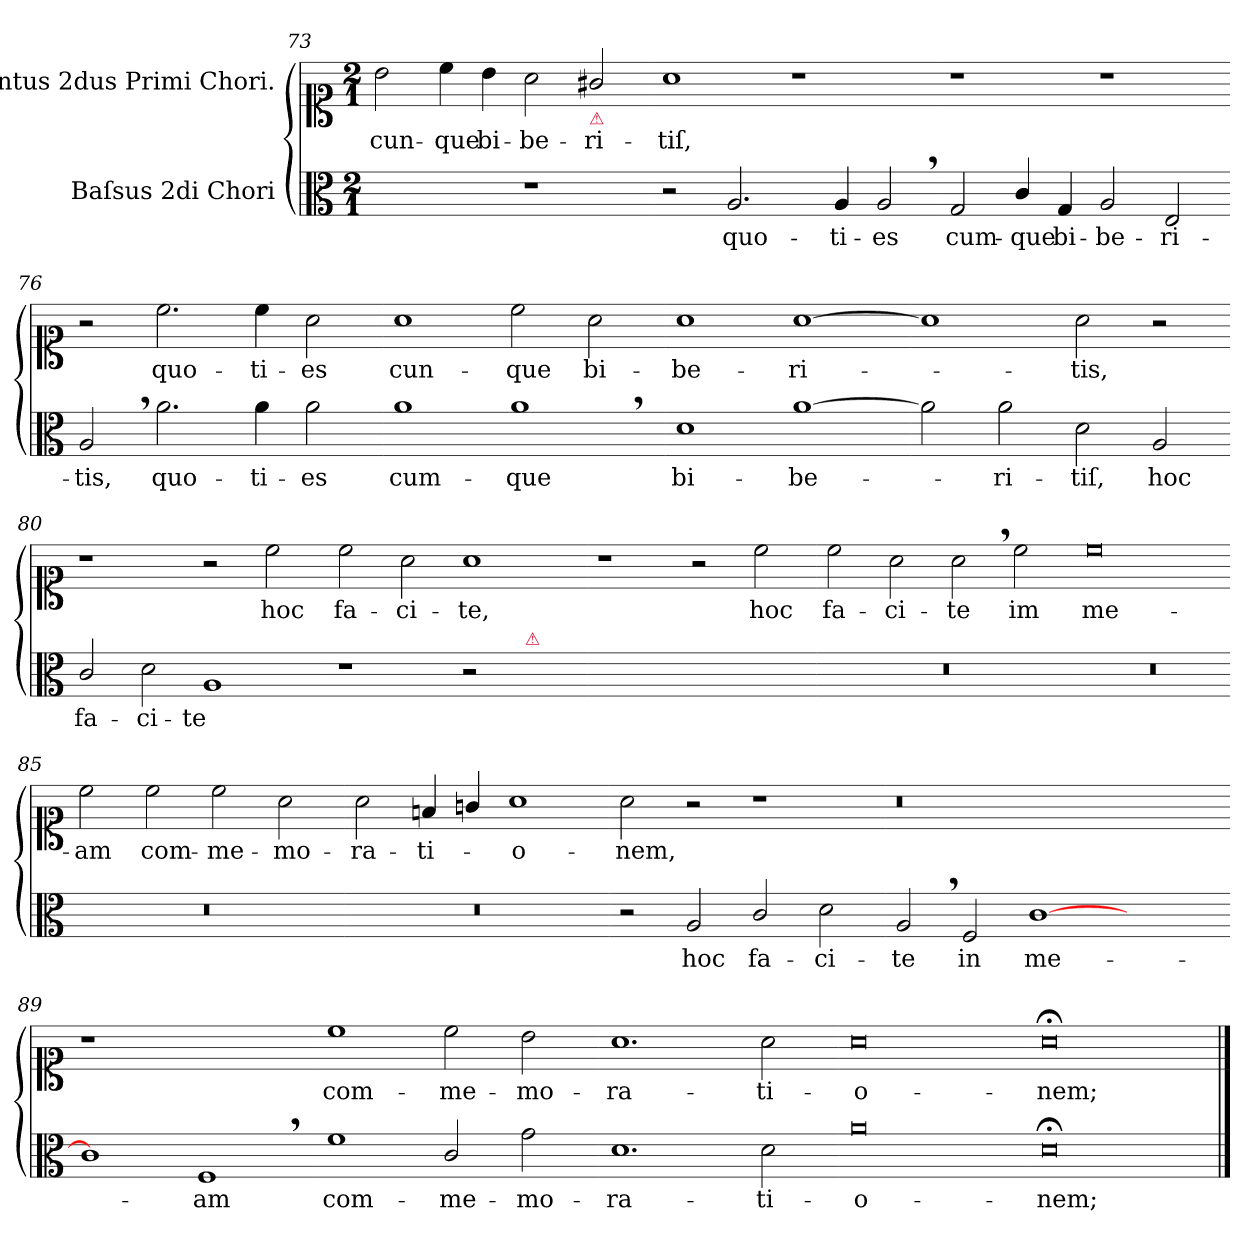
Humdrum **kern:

**kern	**text	**kern	**text
*part2	*part2	*part1	*part1
*staff2	*staff2	*staff1	*staff1
*I"Baſsus 2di Chori	*	*I"Cantus 2dus Primi Chori.	*
*clefC3	*	*clefC1	*
*k[]	*	*k[]	*
*a:	*	*a:	*
*M2/1	*	*M2/1	*
=73	=73	=73	=73
1ryy	.	2b\	cun-
.	.	4cc\	-que
.	.	4b\	bi-
1r	.	2a\	-be-
!	!	!LO:TX:b:color=crimson:t=⚠	!
.	.	2g#X/	-ri-
=74-	=74-	=74-	=74-
2r	.	1a\	-tiſ,
2.A/	quo-	.	.
.	.	1r	.
4A/	-ti-	.	.
2A,</	-es	.	.
=75-	=75-	=75-	=75-
2G/	cum-	1r	.
4c/	-que	.	.
4G/	bi-	.	.
2A/	-be-	1r	.
2E/	-ri-	.	.
=76-	=76-	=76-	=76-
2A,</	-tis,	2r	.
2.a\	quo-	2.cc\	quo-
4a\	-ti-	4cc\	-ti-
2a\	-es	2a\	-es
=77-	=77-	=77-	=77-
1a\	cum-	1a\	cun-
1a,<\	-que	2cc\	-que
.	.	2a\	bi-
=78-	=78-	=78-	=78-
1d\	bi-	1a\	-be-
[1a\	-be-	[1a\	-ri-
=79-	=79-	=79-	=79-
2a\]	.	1a\]	.
2a\	-ri-	.	.
2d\	-tiſ,	2a\	-tis,
2A/	hoc	2r	.
=80-	=80-	=80-	=80-
2c/	fa-	1r	.
2d\	-ci-	.	.
1A/	-te	2r	.
.	.	2cc\	hoc
=81-	=81-	=81-	=81-
1r	.	2cc\	fa-
.	.	2a\	-ci-
2r	.	1a\	-te,
!LO:TX:a:color=crimson:t=⚠	!	!	!
2ryy	.	.	.
=82-	=82-	=82-	=82-
0ryy	.	1r	.
.	.	2r	.
.	.	2cc\	hoc
=83-	=83-	=83-	=83-
0r	.	2cc\	fa-
.	.	2a\	-ci-
.	.	2a,<\	-te
.	.	2cc\	im
=84-	=84-	=84-	=84-
0r	.	0cc\	me-
=85-	=85-	=85-	=85-
0r	.	2cc\	-am
.	.	2cc\	com-
.	.	2cc\	-me-
.	.	2a\	-mo-
=86-	=86-	=86-	=86-
0r	.	2a\	-ra-
.	.	4fn/	-ti-
.	.	4gn/	.
.	.	1a\	-o-
=87-	=87-	=87-	=87-
2r	.	2a\	-nem,
2A/	hoc	2r	.
2c/	fa-	1r	.
2d\	-ci-	.	.
=88-	=88-	=88-	=88-
2A,</	-te	0.r	.
2F/	in	.	.
[1c\	me-	.	.
1ryy	.	.	.
=89-	=89-	=89-	=89-
1c\]	.	1r	.
1F,</	-am	1ryy	.
=90-	=90-	=90-	=90-
1f\	com-	1cc\	com-
2c/	-me-	2cc\	-me-
2g\	-mo-	2b\	-mo-
=91-	=91-	=91-	=91-
1.d\	-ra-	1.a\	-ra-
2d\	-ti-	2a\	-ti-
=92-	=92-	=92-	=92-
0a\	-o-	0a\	-o-
=93-	=93-	=93-	=93-
0d;<\	-nem;	0a;<\	-nem;
==	==	==	==
*-	*-	*-	*-
